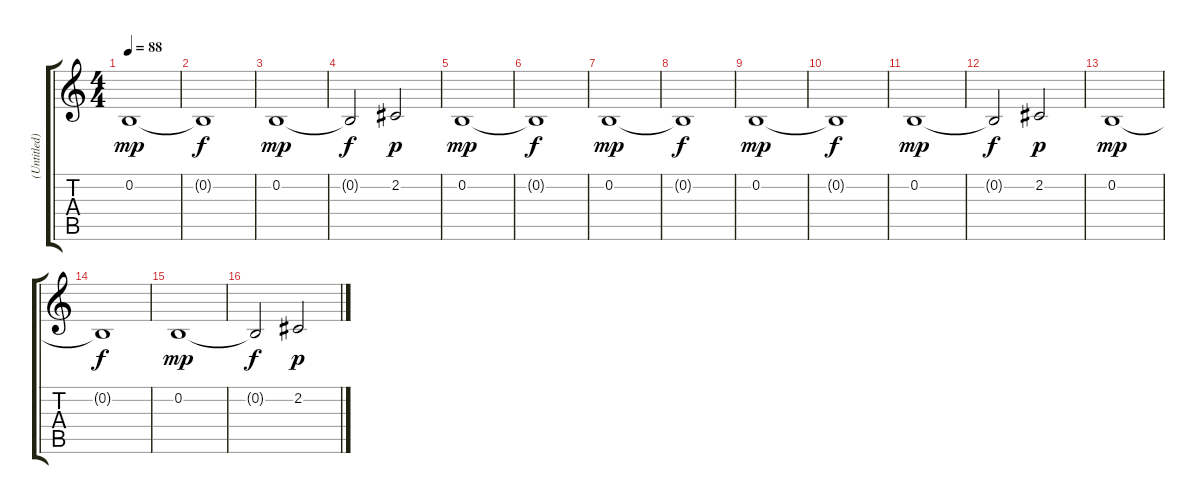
\track ("(Untitled)" "(Untitled)") {instrument stringensemble1}
\staff {score tabs}
\tuning (E4 B3 G3 D3 A2 E2) {hide}
\ts (4 4)
\tempo 88
\clef g2
\ks c
0.2.1{dy mp volume 9} |
0.2{t}.1{dy f} |
0.2.1{dy mp volume 9} |
0.2{t}.2{dy f} 2.2.2{dy p volume 9} |
0.2.1{dy mp volume 9} |
0.2{t}.1{dy f} |
0.2.1{dy mp volume 9} |
0.2{t}.1{dy f} |
0.2.1{dy mp volume 9} |
0.2{t}.1{dy f} |
0.2.1{dy mp volume 9} |
0.2{t}.2{dy f} 2.2.2{dy p volume 9} |
0.2.1{dy mp volume 9} |
0.2{t}.1{dy f} |
0.2.1{dy mp volume 9} |
0.2{t}.2{dy f} 2.2.2{dy p volume 9}
